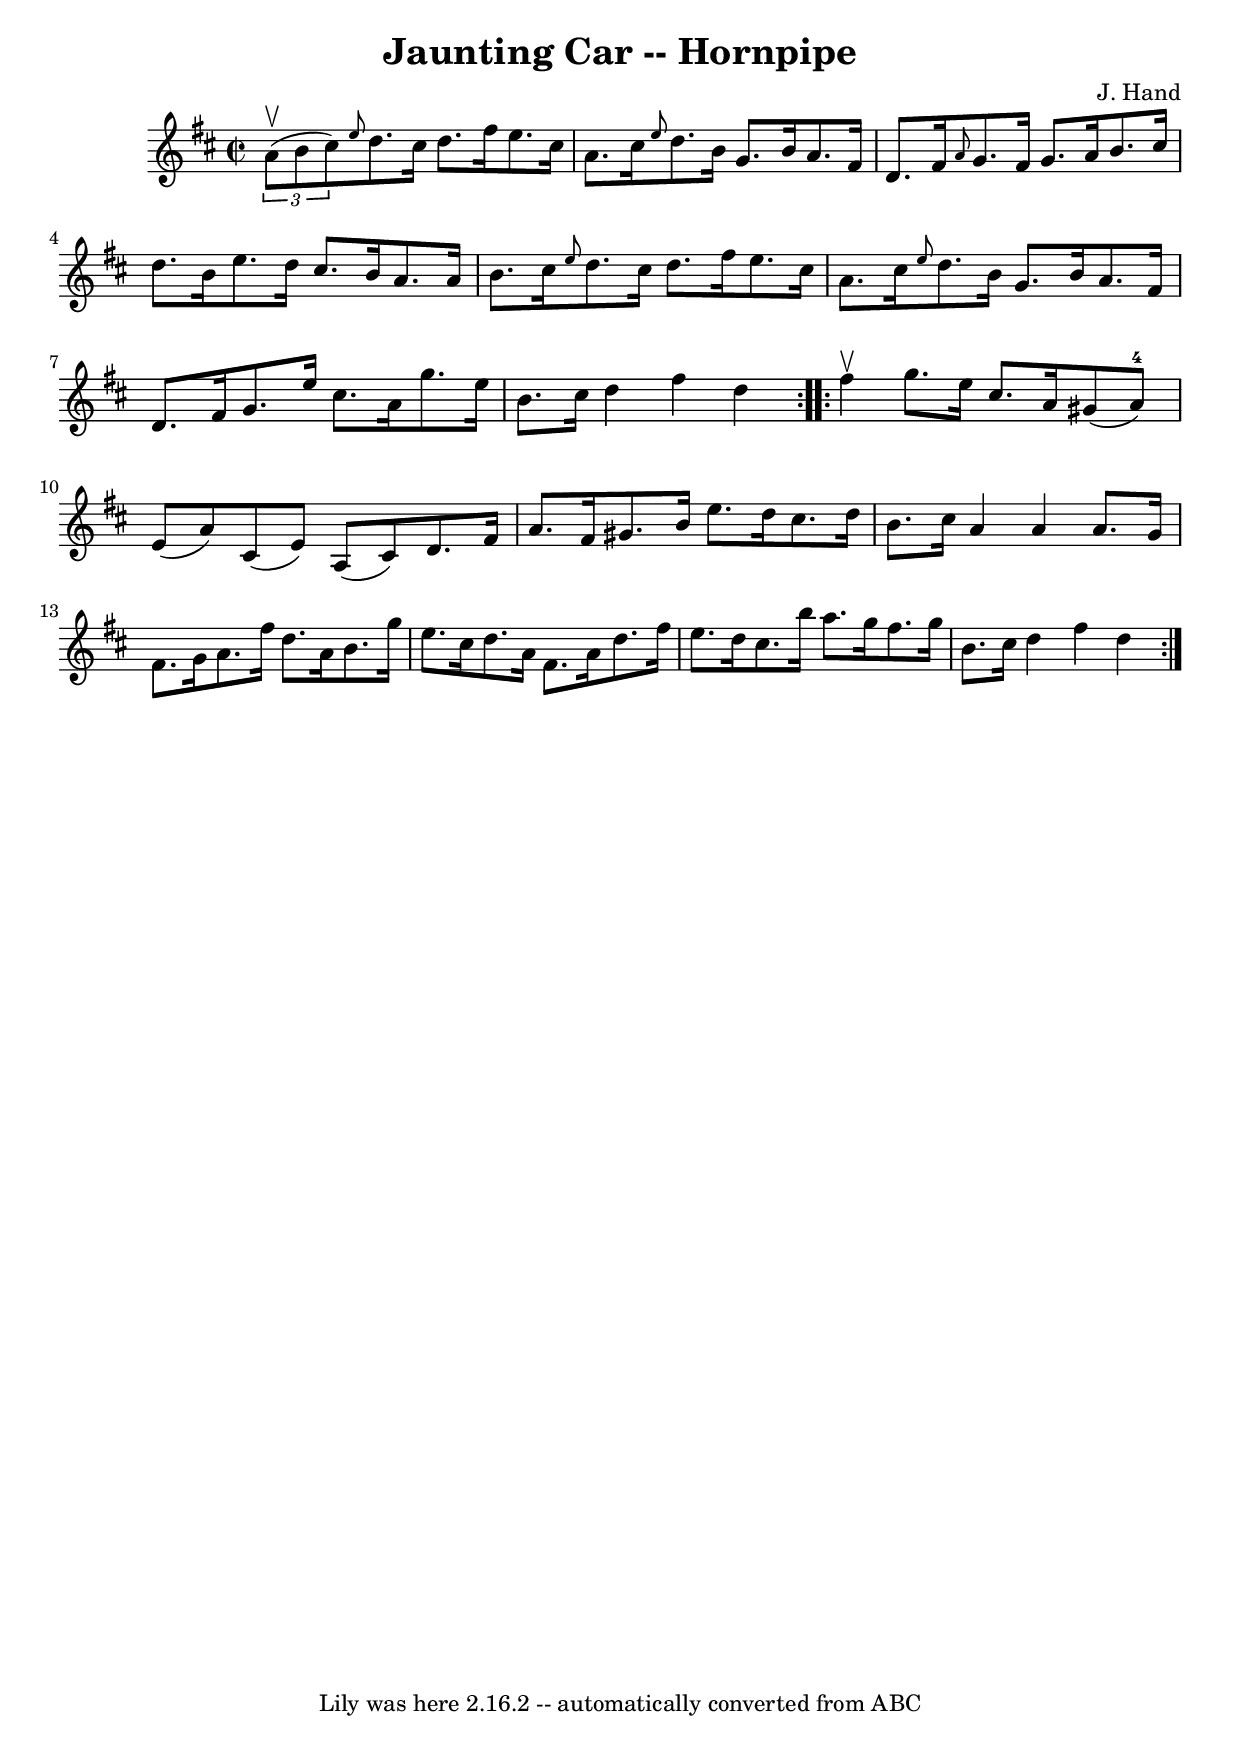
\version "2.7.40"
\include "Mammoth.ily"
\header {
	%% book = "Cole's 1000 Fiddle Tunes"
	composer = "J. Hand"
	crossRefNumber = "1"
	footnotes = ""
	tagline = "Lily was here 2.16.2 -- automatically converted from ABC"
	title = "Jaunting Car -- Hornpipe"
}
voicedefault =  {


\repeat volta 2 {
\override Staff.TimeSignature #'style = #'C
 \time 2/2 
\key d \major   \times 2/3 { a'8 (^\upbow b'8 cis''8) } 
|
 \grace { e''8  } d''8. cis''16 d''8. fis''16 e''8.    
cis''16 a'8. cis''16  |
 \grace { e''8  } d''8. b'16    
g'8. b'16 a'8. fis'16 d'8. fis'16  |
     \grace { a'8  
} g'8. fis'16 g'8. a'16 b'8. cis''16 d''8. b'16  
|
 e''8. d''16 cis''8. b'16 a'8. a'16 b'8. cis''16 
 |
     \grace { e''8  } d''8. cis''16 d''8. fis''16    
e''8. cis''16 a'8. cis''16  |
 \grace { e''8  } d''8.    
b'16 g'8. b'16 a'8. fis'16 d'8. fis'16  |
 g'8.    
e''16 cis''8. a'16 g''8. e''16 b'8. cis''16  |
 d''4  
 fis''4 d''4  }     \repeat volta 2 { fis''4^\upbow |
 g''8.    
e''16 cis''8. a'16 gis'8 (a'8-4) e'8 (a'8) |
   
cis'8 (e'8) a8 (cis'8) d'8. fis'16 a'8. fis'16  
|
 gis'8. b'16 e''8. d''16 cis''8. d''16 b'8.    
cis''16  |
 a'4 a'4 a'8. g'16 fis'8. g'16  |
     
a'8. fis''16 d''8. a'16 b'8. g''16 e''8. cis''16  |
 
 d''8. a'16 fis'8. a'16 d''8. fis''16 e''8. d''16  
|
 cis''8. b''16 a''8. g''16 fis''8. g''16 b'8.    
cis''16  |
 d''4 fis''4 d''4  }   
}

\score{
    <<

	\context Staff="default"
	{
	    \voicedefault 
	}

    >>
	\layout {
	}
	\midi {}
}
